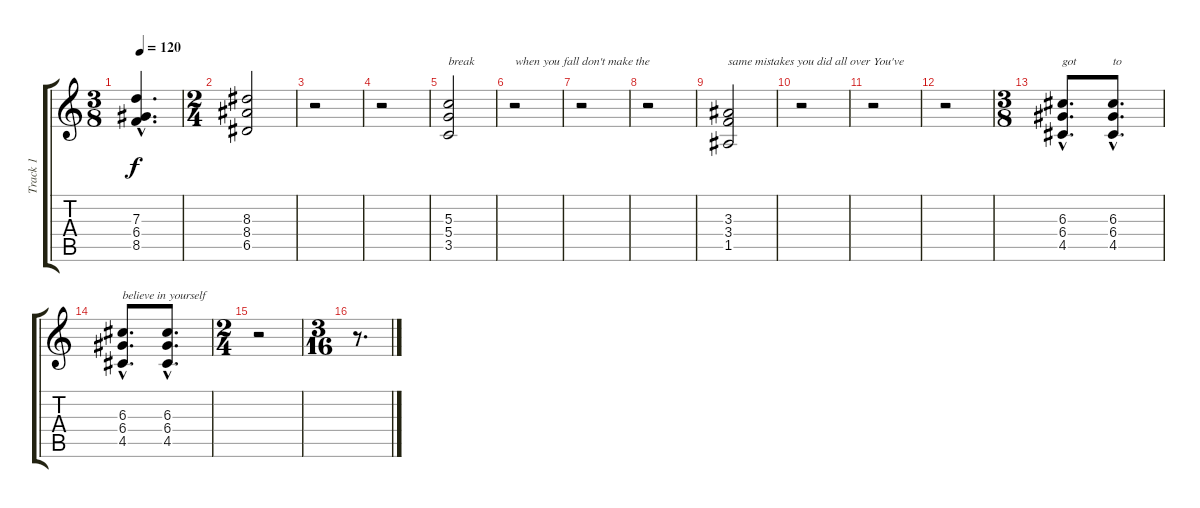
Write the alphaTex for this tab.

\track ("Track 1" "Track 1") {instrument electricguitarjazz}
\staff {score tabs}
\tuning (E4 B3 G3 D3 A2 E2) {hide}
\ts (3 8)
\tempo 120
\clef g2
\ks c
(7.3{hac} 6.4{hac} 8.5{hac}).4{d dy f instrument acousticguitarsteel} |
\ts (2 4)
(8.3 8.4 6.5).2 |
r.2 |
r.2 |
(5.3 5.4 3.5).2{txt "break "} |
r.2{txt "when you fall don't make the"} |
r.2 |
r.2 |
(3.3 3.4 1.5).2{txt "same mistakes you did all over You've"} |
r.2 |
r.2 |
r.2 |
\ts (3 8)
(6.3{hac} 6.4{hac} 4.5{hac}).8{d txt "got"} (6.3{hac} 6.4{hac} 4.5{hac}).8{d txt "to"} |
(6.3{hac} 6.4{hac} 4.5{hac}).8{d txt "believe in yourself"} (6.3{hac} 6.4{hac} 4.5{hac}).8{d} |
\ts (2 4)
r.2 |
\ts (3 16)
r.8{d}
